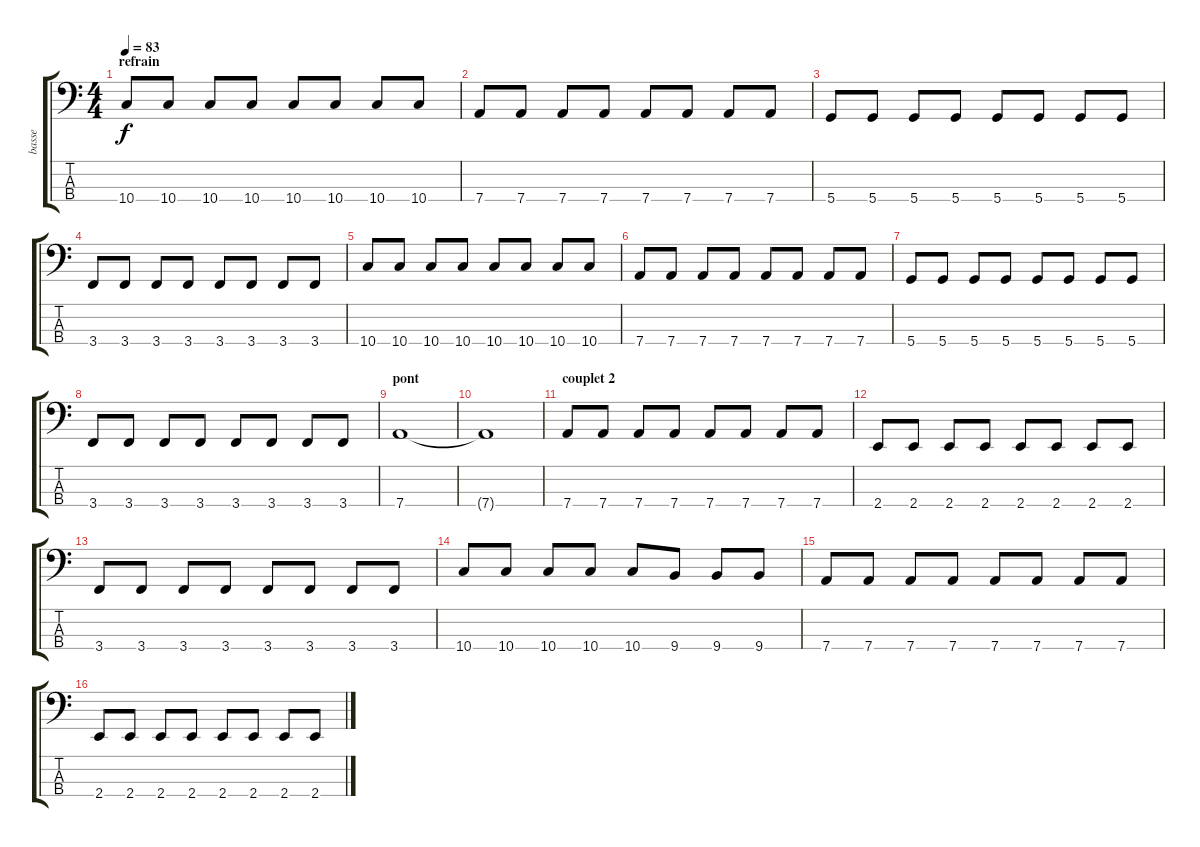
\track ("basse" "basse") {instrument electricbassfinger}
\staff {score tabs}
\tuning (F2 C2 G1 D1) {hide}
\ts (4 4)
\section ("" "refrain")
\tempo 83
\clef f4
\ks c
10.4.8{dy f} 10.4.8 10.4.8 10.4.8 10.4.8 10.4.8 10.4.8 10.4.8 |
7.4.8 7.4.8 7.4.8 7.4.8 7.4.8 7.4.8 7.4.8 7.4.8 |
5.4.8 5.4.8 5.4.8 5.4.8 5.4.8 5.4.8 5.4.8 5.4.8 |
3.4.8 3.4.8 3.4.8 3.4.8 3.4.8 3.4.8 3.4.8 3.4.8 |
10.4.8 10.4.8 10.4.8 10.4.8 10.4.8 10.4.8 10.4.8 10.4.8 |
7.4.8 7.4.8 7.4.8 7.4.8 7.4.8 7.4.8 7.4.8 7.4.8 |
5.4.8 5.4.8 5.4.8 5.4.8 5.4.8 5.4.8 5.4.8 5.4.8 |
3.4.8 3.4.8 3.4.8 3.4.8 3.4.8 3.4.8 3.4.8 3.4.8 |
\section ("" "pont")
7.4.1 |
7.4{t}.1 |
\section ("" "couplet 2")
7.4.8 7.4.8 7.4.8 7.4.8 7.4.8 7.4.8 7.4.8 7.4.8 |
2.4.8 2.4.8 2.4.8 2.4.8 2.4.8 2.4.8 2.4.8 2.4.8 |
3.4.8 3.4.8 3.4.8 3.4.8 3.4.8 3.4.8 3.4.8 3.4.8 |
10.4.8 10.4.8 10.4.8 10.4.8 10.4.8 9.4.8 9.4.8 9.4.8 |
7.4.8 7.4.8 7.4.8 7.4.8 7.4.8 7.4.8 7.4.8 7.4.8 |
2.4.8 2.4.8 2.4.8 2.4.8 2.4.8 2.4.8 2.4.8 2.4.8
